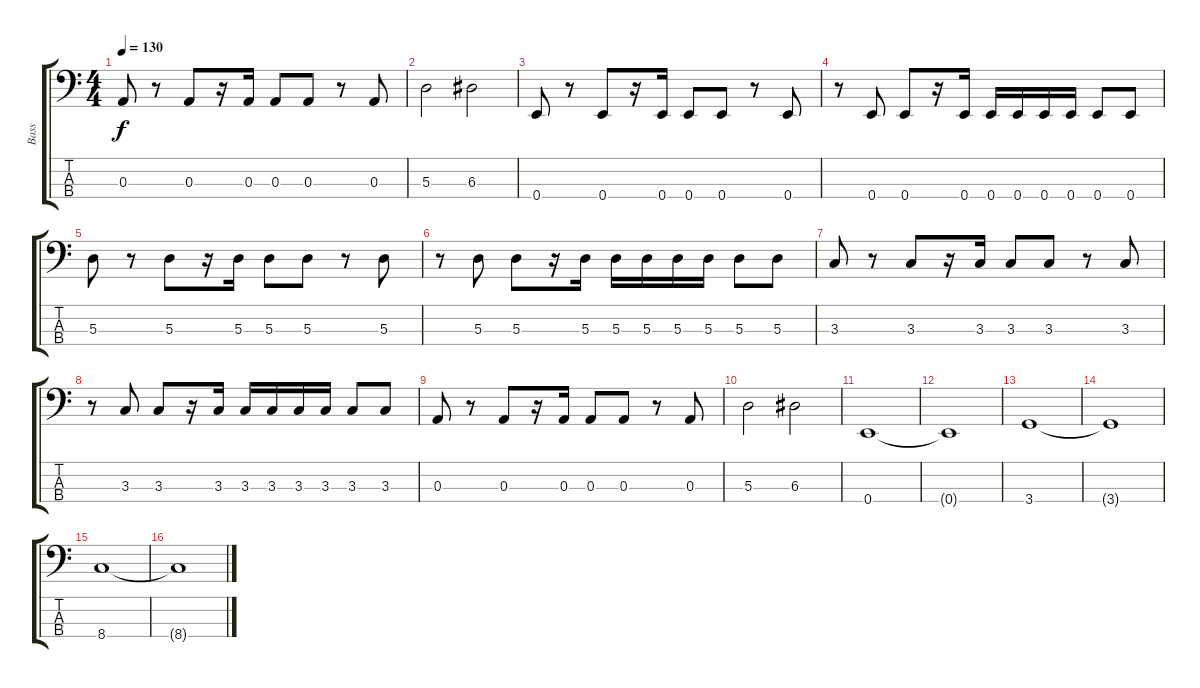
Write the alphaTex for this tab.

\track ("Bass" "Bass") {instrument acousticguitarsteel}
\staff {score tabs}
\tuning (G2 D2 A1 E1) {hide}
\ts (4 4)
\tempo 130
\clef f4
\ks c
0.3.8{dy f} r.8 0.3.8 r.16 0.3.16 0.3.8 0.3.8 r.8 0.3.8 |
5.3.2 6.3.2 |
0.4.8 r.8 0.4.8 r.16 0.4.16 0.4.8 0.4.8 r.8 0.4.8 |
r.8 0.4.8 0.4.8 r.16 0.4.16 0.4.16 0.4.16 0.4.16 0.4.16 0.4.8 0.4.8 |
5.3.8 r.8 5.3.8 r.16 5.3.16 5.3.8 5.3.8 r.8 5.3.8 |
r.8 5.3.8 5.3.8 r.16 5.3.16 5.3.16 5.3.16 5.3.16 5.3.16 5.3.8 5.3.8 |
3.3.8 r.8 3.3.8 r.16 3.3.16 3.3.8 3.3.8 r.8 3.3.8 |
r.8 3.3.8 3.3.8 r.16 3.3.16 3.3.16 3.3.16 3.3.16 3.3.16 3.3.8 3.3.8 |
0.3.8 r.8 0.3.8 r.16 0.3.16 0.3.8 0.3.8 r.8 0.3.8 |
5.3.2 6.3.2 |
0.4.1 |
0.4{t}.1 |
3.4.1 |
3.4{t}.1 |
8.4.1 |
8.4{t}.1
